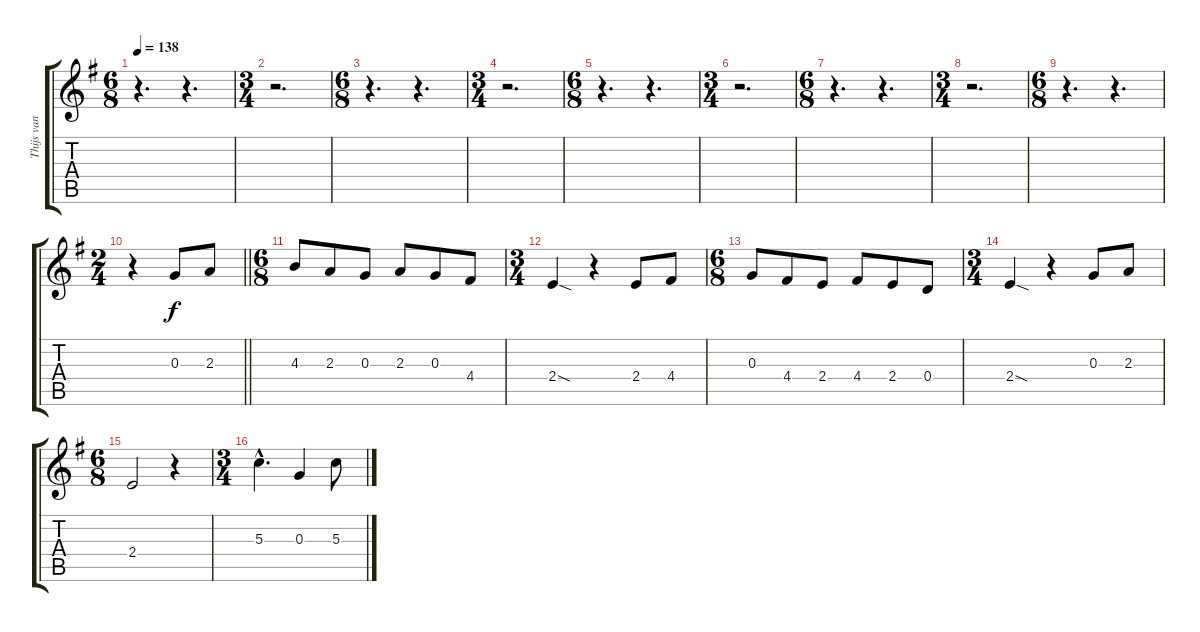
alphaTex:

\track ("Thijs van Leer Flute" "Thijs van ") {instrument flute}
\staff {score tabs}
\tuning (E5 B4 G4 D4 A3 E3) {hide}
\ts (6 8)
\tempo 138
\clef g2
\ks g
r.4{d dy f instrument flute} r.4{d} |
\ts (3 4)
r.2{d} |
\ts (6 8)
r.4{d} r.4{d} |
\ts (3 4)
r.2{d} |
\ts (6 8)
r.4{d} r.4{d} |
\ts (3 4)
r.2{d} |
\ts (6 8)
r.4{d} r.4{d} |
\ts (3 4)
r.2{d} |
\ts (6 8)
r.4{d} r.4{d} |
\ts (2 4)
\barLineRight lightlight
r.4 0.3.8 2.3.8 |
\ts (6 8)
\section ("" " ")
4.3.8 2.3.8 0.3.8 2.3.8 0.3.8 4.4.8 |
\ts (3 4)
2.4{sod}.4 r.4 2.4.8 4.4.8 |
\ts (6 8)
0.3.8 4.4.8 2.4.8 4.4.8 2.4.8 0.4.8 |
\ts (3 4)
2.4{sod}.4 r.4 0.3.8 2.3.8 |
\ts (6 8)
2.4.2 r.4 |
\ts (3 4)
5.3{hac}.4{d} 0.3.4 5.3.8
